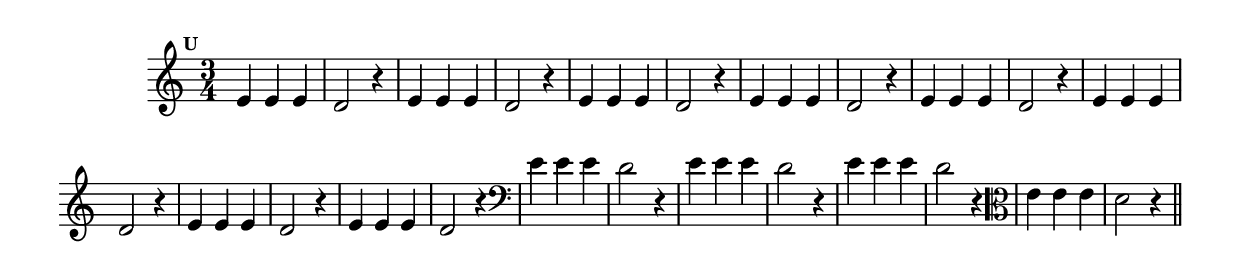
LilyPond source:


\version "2.14.2"

%\header { texidoc="Perguntas e Respostas"}

\relative c' {

  \override Staff.TimeSignature #'style = #'()
  \time 3/4 
  \override Score.BarNumber #'transparent = ##t
                                %\override Score.RehearsalMark #'font-family = #'roman
  \override Score.RehearsalMark #'font-size = #-2
  \override Score.BarNumber #'transparent = ##t
  \set Score.markFormatter = #format-mark-numbers

  \mark 20 

                                % CLARINETE

  \tag #'cl {
    e4 e e | d2 r4 
  }

                                % FLAUTA

  \tag #'fl {
    e4 e e | d2 r4 
  }

                                % OBOÉ

  \tag #'ob {
    e4 e e | d2 r4 
  }

                                % SAX ALTO

  \tag #'saxa {
    e4 e e | d2 r4 
  }

                                % SAX TENOR

  \tag #'saxt {
    e4 e e | d2 r4 
  }

                                % SAX GENES

  \tag #'saxg {
    e4 e e | d2 r4 
  }

                                % TROMPETE

  \tag #'tpt {
    e4 e e | d2 r4 
  }

                                % TROMPA

  \tag #'tpa {
    e4 e e | d2 r4 
  }


                                % TROMBONE

  \tag #'tbn {
    \clef bass
    e4 e e | d2 r4 
  }

                                % TUBA MIB

  \tag #'tbamib {
    \clef bass
    e4 e e | d2 r4 
  }

                                % TUBA SIB

  \tag #'tbasib {
    \clef bass
    e4 e e | d2 r4 
  }

                                % VIOLA

  \tag #'vla {
    \clef alto
    e4 e e | d2 r4 
  }

                                % FINAL

  \bar "||"

}
